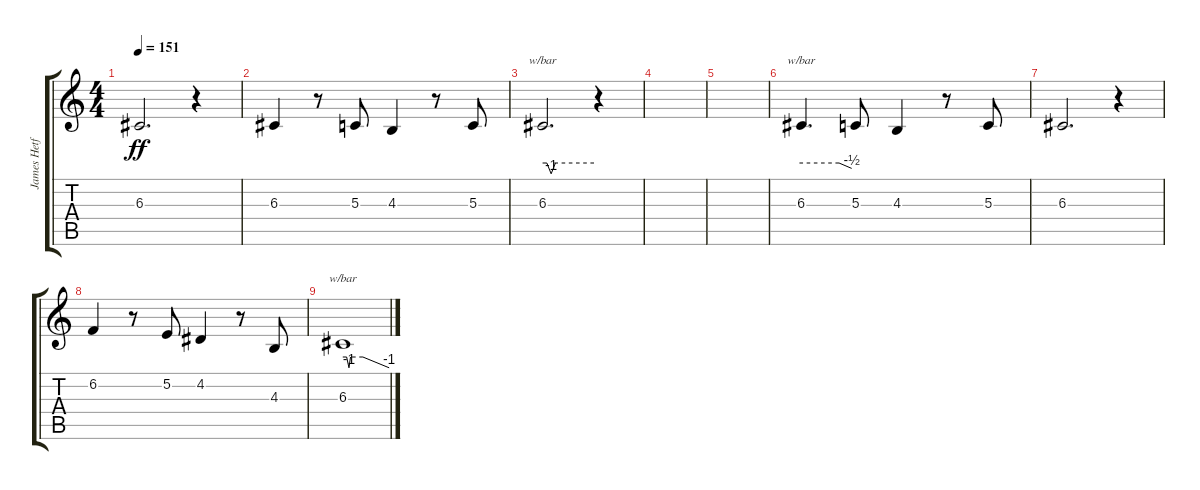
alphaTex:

\track ("James Hetfield [V]" "James Hetf") {instrument violin}
\staff {score tabs}
\tuning (E4 B3 G3 D3 A2 E2) {hide}
\ts (4 4)
\tempo 151
\clef g2
\ks c
6.3.2{d dy ff} r.4 |
6.3.4 r.8 5.3.8 4.3.4 r.8 5.3.8 |
6.3.2{d tbe (custom default 0 0 5 0 10 -4 15 0 60 0)} r.4 |
|
|
6.3.4{d tbe (custom default 0 0 45 0 60 -2)} 5.3.8 4.3.4 r.8 5.3.8 |
6.3.2{d} r.4 |
6.2.4 r.8 5.2.8 4.2.4 r.8 4.3.8 |
6.3.1{tbe (custom default 0 0 5 0 8 -4 10 0 26 0 60 -4)}
